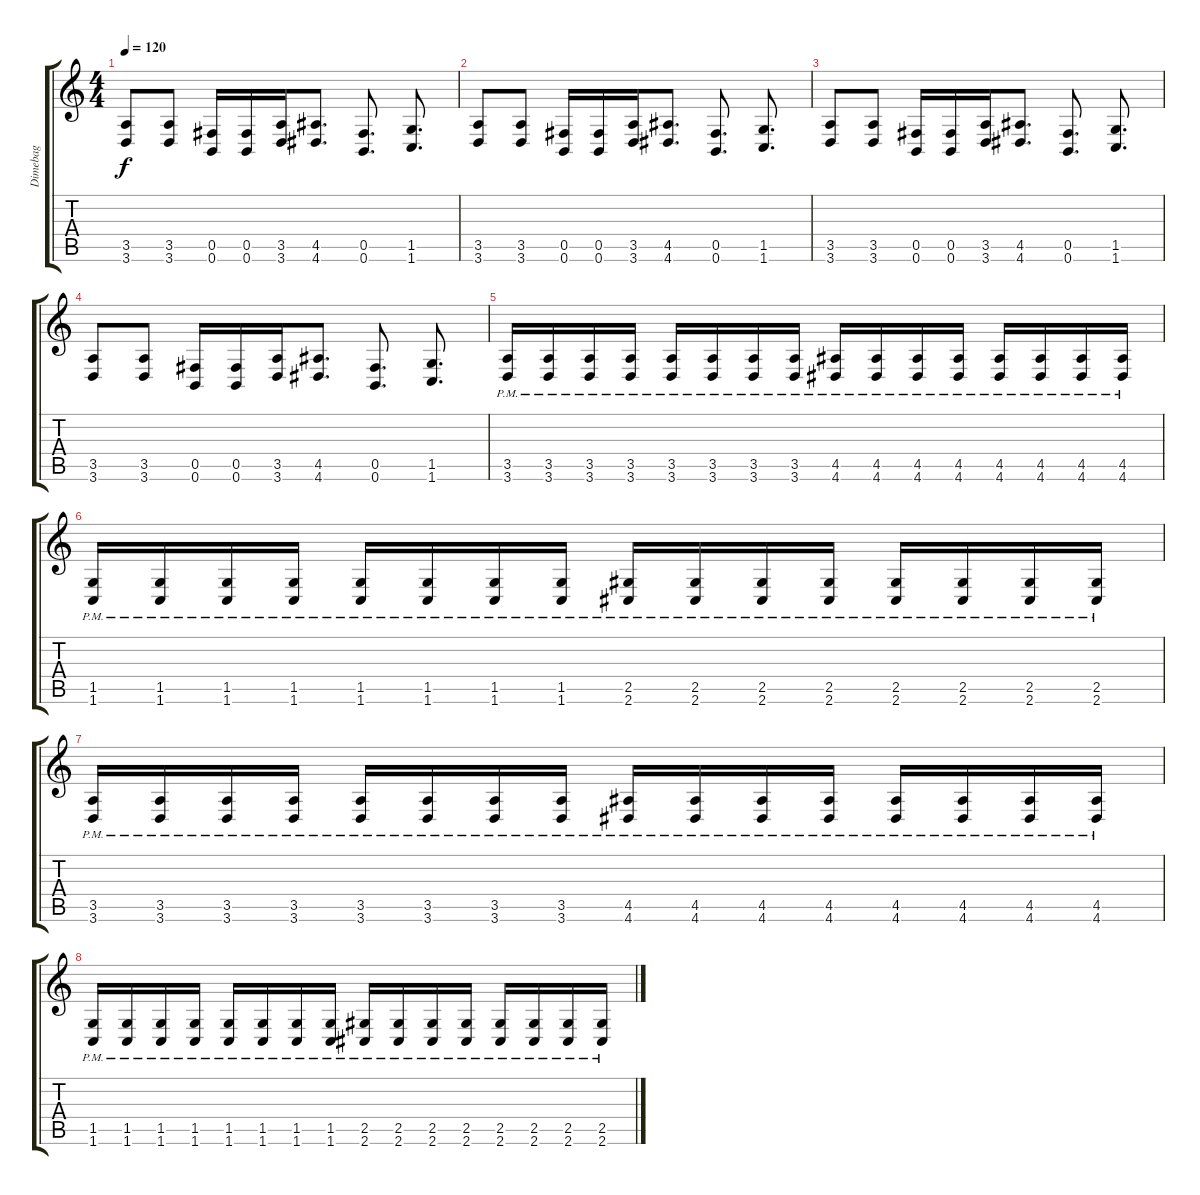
\track ("Dimebag" "Dimebag") {instrument overdrivenguitar}
\staff {score tabs}
\tuning (Db4 Ab3 E3 B2 Gb2 B1) {hide}
\ts (4 4)
\tempo 120
\clef g2
\ks c
(3.5 3.6).8{dy f} (3.5 3.6).8 (0.5 0.6).16 (0.5 0.6).16 (3.5 3.6).16 (4.5 4.6).8{d} (0.5 0.6).8{d} (1.5 1.6).8{d} |
(3.5 3.6).8 (3.5 3.6).8 (0.5 0.6).16 (0.5 0.6).16 (3.5 3.6).16 (4.5 4.6).8{d} (0.5 0.6).8{d} (1.5 1.6).8{d} |
(3.5 3.6).8 (3.5 3.6).8 (0.5 0.6).16 (0.5 0.6).16 (3.5 3.6).16 (4.5 4.6).8{d} (0.5 0.6).8{d} (1.5 1.6).8{d} |
(3.5 3.6).8 (3.5 3.6).8 (0.5 0.6).16 (0.5 0.6).16 (3.5 3.6).16 (4.5 4.6).8{d} (0.5 0.6).8{d} (1.5 1.6).8{d} |
(3.5{pm} 3.6{pm}).16 (3.5{pm} 3.6{pm}).16 (3.5{pm} 3.6{pm}).16 (3.5{pm} 3.6{pm}).16 (3.5{pm} 3.6{pm}).16 (3.5{pm} 3.6{pm}).16 (3.5{pm} 3.6{pm}).16 (3.5{pm} 3.6{pm}).16 (4.5{pm} 4.6{pm}).16 (4.5{pm} 4.6{pm}).16 (4.5{pm} 4.6{pm}).16 (4.5{pm} 4.6{pm}).16 (4.5{pm} 4.6{pm}).16 (4.5{pm} 4.6{pm}).16 (4.5{pm} 4.6{pm}).16 (4.5{pm} 4.6{pm}).16 |
(1.5{pm} 1.6{pm}).16 (1.5{pm} 1.6{pm}).16 (1.5{pm} 1.6{pm}).16 (1.5{pm} 1.6{pm}).16 (1.5{pm} 1.6{pm}).16 (1.5{pm} 1.6{pm}).16 (1.5{pm} 1.6{pm}).16 (1.5{pm} 1.6{pm}).16 (2.5{pm} 2.6{pm}).16 (2.5{pm} 2.6{pm}).16 (2.5{pm} 2.6{pm}).16 (2.5{pm} 2.6{pm}).16 (2.5{pm} 2.6{pm}).16 (2.5{pm} 2.6{pm}).16 (2.5{pm} 2.6{pm}).16 (2.5{pm} 2.6{pm}).16 |
(3.5{pm} 3.6{pm}).16 (3.5{pm} 3.6{pm}).16 (3.5{pm} 3.6{pm}).16 (3.5{pm} 3.6{pm}).16 (3.5{pm} 3.6{pm}).16 (3.5{pm} 3.6{pm}).16 (3.5{pm} 3.6{pm}).16 (3.5{pm} 3.6{pm}).16 (4.5{pm} 4.6{pm}).16 (4.5{pm} 4.6{pm}).16 (4.5{pm} 4.6{pm}).16 (4.5{pm} 4.6{pm}).16 (4.5{pm} 4.6{pm}).16 (4.5{pm} 4.6{pm}).16 (4.5{pm} 4.6{pm}).16 (4.5{pm} 4.6{pm}).16 |
(1.5{pm} 1.6{pm}).16 (1.5{pm} 1.6{pm}).16 (1.5{pm} 1.6{pm}).16 (1.5{pm} 1.6{pm}).16 (1.5{pm} 1.6{pm}).16 (1.5{pm} 1.6{pm}).16 (1.5{pm} 1.6{pm}).16 (1.5{pm} 1.6{pm}).16 (2.5{pm} 2.6{pm}).16 (2.5{pm} 2.6{pm}).16 (2.5{pm} 2.6{pm}).16 (2.5{pm} 2.6{pm}).16 (2.5{pm} 2.6{pm}).16 (2.5{pm} 2.6{pm}).16 (2.5{pm} 2.6{pm}).16 (2.5{pm} 2.6{pm}).16
